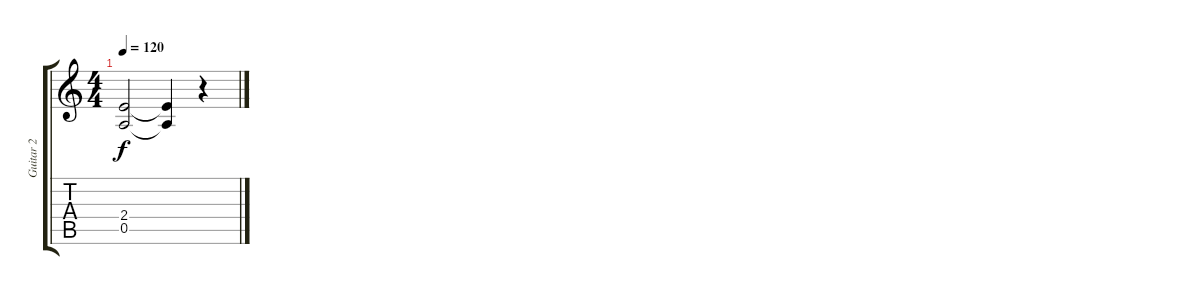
\track ("Guitar 2" "Guitar 2") {instrument distortionguitar}
\staff {score tabs}
\tuning (E4 B3 G3 D3 A2 E2) {hide}
\ts (4 4)
\tempo 120
\clef g2
\ks c
(2.4 0.5).2{dy f} (2.4{t} 0.5{t}).4 r.4
